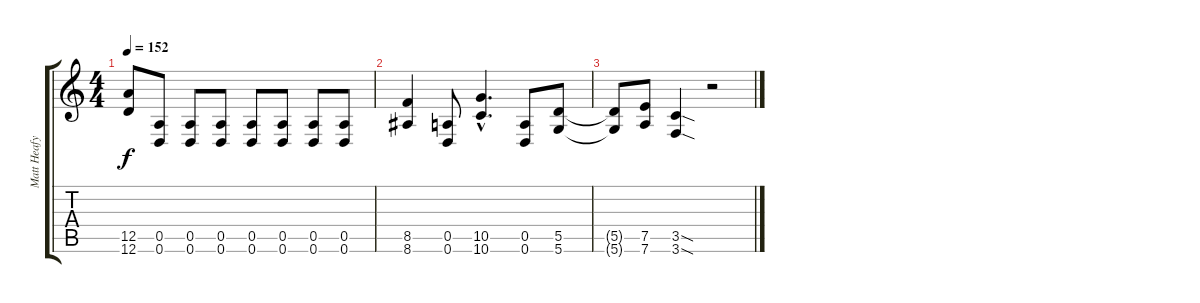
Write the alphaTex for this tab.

\track ("Matt Heafy" "Matt Heafy") {instrument distortionguitar}
\staff {score tabs}
\tuning (E4 B3 G3 D3 A2 D2) {hide}
\ts (4 4)
\tempo 152
\clef g2
\ks c
(12.5{t} 12.6{t}).8{dy f} (0.5 0.6).8 (0.5 0.6).8 (0.5 0.6).8 (0.5 0.6).8 (0.5 0.6).8 (0.5 0.6).8 (0.5 0.6).8 |
(8.5 8.6).4 (0.5 0.6).8 (10.5{hac} 10.6{hac}).4{d} (0.5 0.6).8 (5.5 5.6).8 |
(5.5{t} 5.6{t}).8 (7.5 7.6).8 (3.5{sod} 3.6{sod}).4 r.2
